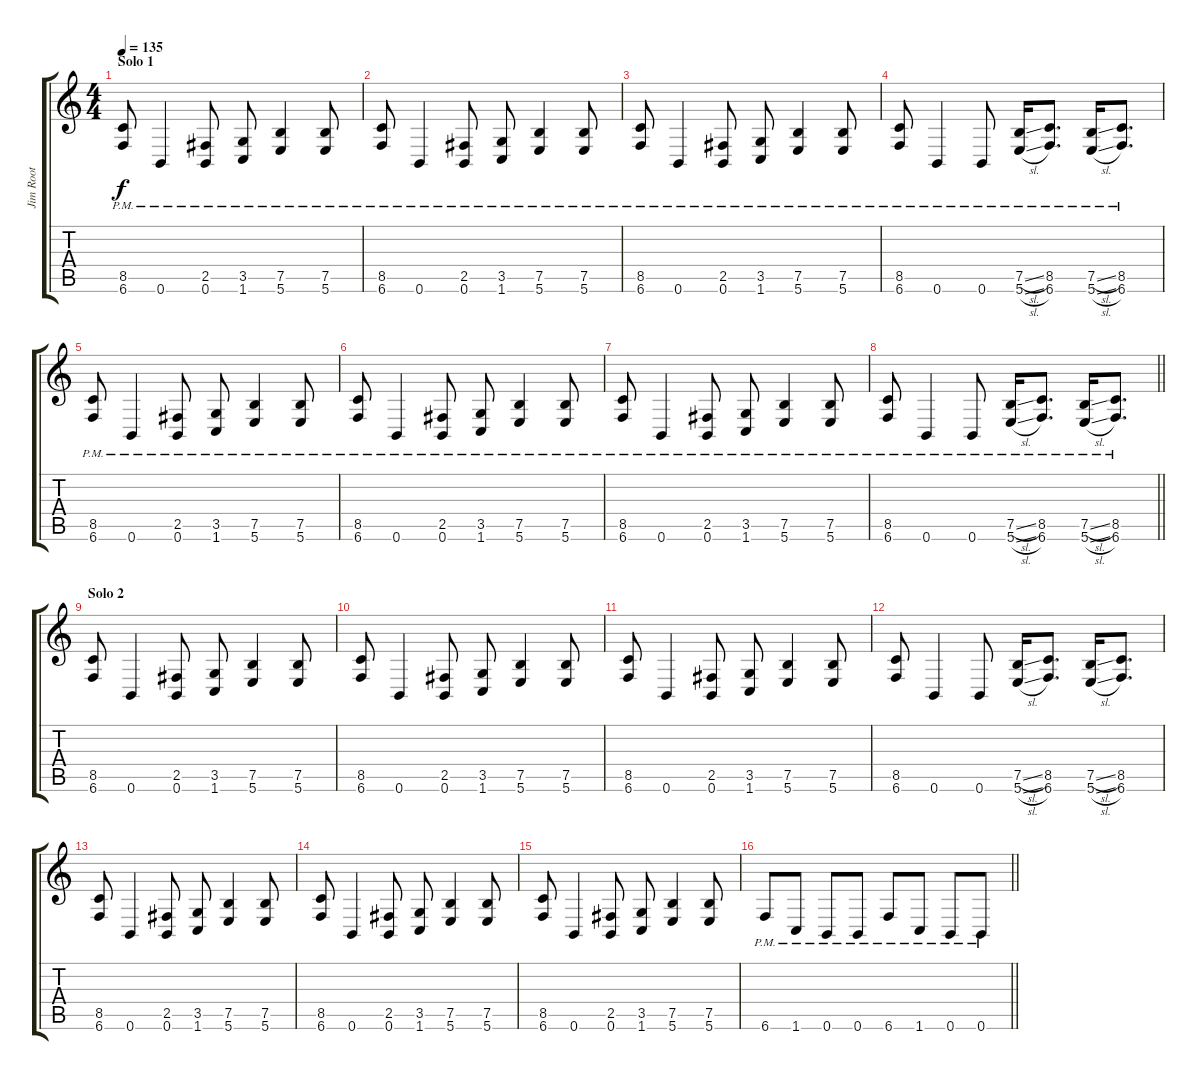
\track ("Jim Root" "Jim Root") {instrument distortionguitar}
\staff {score tabs}
\tuning (B3 Gb3 D3 A2 E2 B1) {hide}
\ts (4 4)
\section ("" "Solo 1")
\tempo 135
\clef g2
\ks c
(8.5{pm} 6.6{pm}).8{dy f} 0.6{pm}.4 (2.5{pm} 0.6{pm}).8 (3.5{pm} 1.6{pm}).8 (7.5{pm} 5.6{pm}).4 (7.5{pm} 5.6{pm}).8 |
(8.5{pm} 6.6{pm}).8 0.6{pm}.4 (2.5{pm} 0.6{pm}).8 (3.5{pm} 1.6{pm}).8 (7.5{pm} 5.6{pm}).4 (7.5{pm} 5.6{pm}).8 |
(8.5{pm} 6.6{pm}).8 0.6{pm}.4 (2.5{pm} 0.6{pm}).8 (3.5{pm} 1.6{pm}).8 (7.5{pm} 5.6{pm}).4 (7.5{pm} 5.6{pm}).8 |
(8.5{pm} 6.6{pm}).8 0.6{pm}.4 0.6{pm}.8 (7.5{sl pm} 5.6{sl pm}).16 (8.5{pm} 6.6{pm}).8{d} (7.5{sl pm} 5.6{sl pm}).16 (8.5{pm} 6.6{pm}).8{d} |
(8.5{pm} 6.6{pm}).8 0.6{pm}.4 (2.5{pm} 0.6{pm}).8 (3.5{pm} 1.6{pm}).8 (7.5{pm} 5.6{pm}).4 (7.5{pm} 5.6{pm}).8 |
(8.5{pm} 6.6{pm}).8 0.6{pm}.4 (2.5{pm} 0.6{pm}).8 (3.5{pm} 1.6{pm}).8 (7.5{pm} 5.6{pm}).4 (7.5{pm} 5.6{pm}).8 |
(8.5{pm} 6.6{pm}).8 0.6{pm}.4 (2.5{pm} 0.6{pm}).8 (3.5{pm} 1.6{pm}).8 (7.5{pm} 5.6{pm}).4 (7.5{pm} 5.6{pm}).8 |
\barLineRight lightlight
(8.5{pm} 6.6{pm}).8 0.6{pm}.4 0.6{pm}.8 (7.5{sl pm} 5.6{sl pm}).16 (8.5{pm} 6.6{pm}).8{d} (7.5{sl pm} 5.6{sl pm}).16 (8.5{pm} 6.6{pm}).8{d} |
\section ("" "Solo 2")
(8.5 6.6).8 0.6.4 (2.5 0.6).8 (3.5 1.6).8 (7.5 5.6).4 (7.5 5.6).8 |
(8.5 6.6).8 0.6.4 (2.5 0.6).8 (3.5 1.6).8 (7.5 5.6).4 (7.5 5.6).8 |
(8.5 6.6).8 0.6.4 (2.5 0.6).8 (3.5 1.6).8 (7.5 5.6).4 (7.5 5.6).8 |
(8.5 6.6).8 0.6.4 0.6.8 (7.5{sl} 5.6{sl}).16 (8.5 6.6).8{d} (7.5{sl} 5.6{sl}).16 (8.5 6.6).8{d} |
(8.5 6.6).8 0.6.4 (2.5 0.6).8 (3.5 1.6).8 (7.5 5.6).4 (7.5 5.6).8 |
(8.5 6.6).8 0.6.4 (2.5 0.6).8 (3.5 1.6).8 (7.5 5.6).4 (7.5 5.6).8 |
(8.5 6.6).8 0.6.4 (2.5 0.6).8 (3.5 1.6).8 (7.5 5.6).4 (7.5 5.6).8 |
\barLineRight lightlight
6.6{pm}.8 1.6{pm}.8 0.6{pm}.8 0.6{pm}.8 6.6{pm}.8 1.6{pm}.8 0.6{pm}.8 0.6{pm}.8
